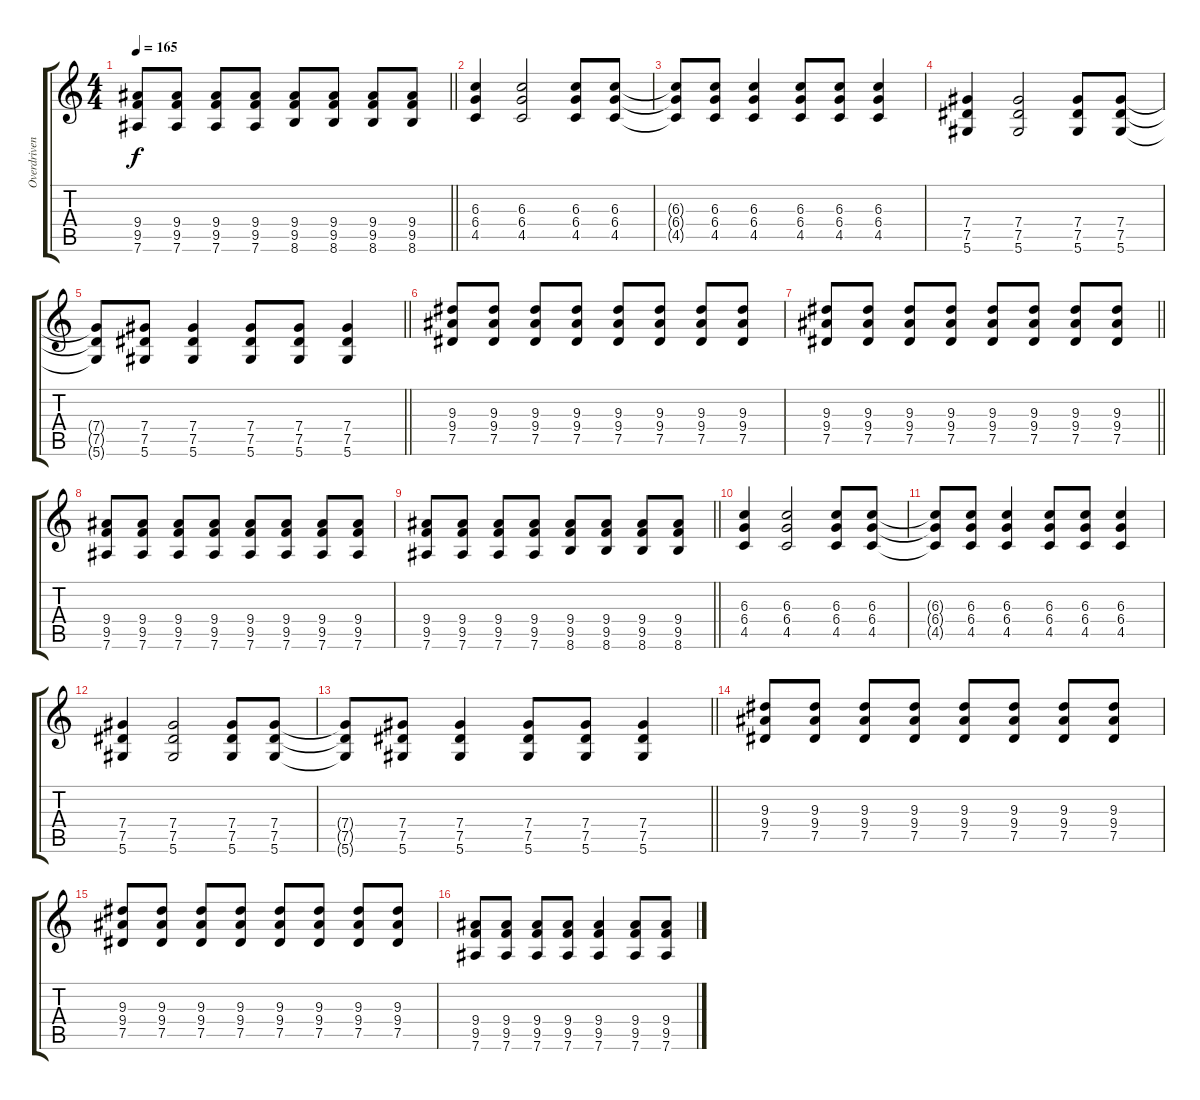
\track ("Overdriven Rhythm" "Overdriven") {instrument overdrivenguitar}
\staff {score tabs}
\tuning (Eb4 Bb3 Gb3 Db3 Ab2 Eb2) {hide}
\ts (4 4)
\tempo 165
\clef g2
\barLineRight lightlight
\ks c
(9.4 9.5 7.6).8{dy f} (9.4 9.5 7.6).8 (9.4 9.5 7.6).8 (9.4 9.5 7.6).8 (9.4 9.5 8.6).8 (9.4 9.5 8.6).8 (9.4 9.5 8.6).8 (9.4 9.5 8.6).8 |
(6.3 6.4 4.5).4 (6.3 6.4 4.5).2 (6.3 6.4 4.5).8 (6.3 6.4 4.5).8 |
(6.3{t} 6.4{t} 4.5{t}).8 (6.3 6.4 4.5).8 (6.3 6.4 4.5).4 (6.3 6.4 4.5).8 (6.3 6.4 4.5).8 (6.3 6.4 4.5).4 |
(7.4 7.5 5.6).4 (7.4 7.5 5.6).2 (7.4 7.5 5.6).8 (7.4 7.5 5.6).8 |
\barLineRight lightlight
(7.4{t} 7.5{t} 5.6{t}).8 (7.4 7.5 5.6).8 (7.4 7.5 5.6).4 (7.4 7.5 5.6).8 (7.4 7.5 5.6).8 (7.4 7.5 5.6).4 |
(9.3 9.4 7.5).8 (9.3 9.4 7.5).8 (9.3 9.4 7.5).8 (9.3 9.4 7.5).8 (9.3 9.4 7.5).8 (9.3 9.4 7.5).8 (9.3 9.4 7.5).8 (9.3 9.4 7.5).8 |
\barLineRight lightlight
(9.3 9.4 7.5).8 (9.3 9.4 7.5).8 (9.3 9.4 7.5).8 (9.3 9.4 7.5).8 (9.3 9.4 7.5).8 (9.3 9.4 7.5).8 (9.3 9.4 7.5).8 (9.3 9.4 7.5).8 |
(9.4 9.5 7.6).8 (9.4 9.5 7.6).8 (9.4 9.5 7.6).8 (9.4 9.5 7.6).8 (9.4 9.5 7.6).8 (9.4 9.5 7.6).8 (9.4 9.5 7.6).8 (9.4 9.5 7.6).8 |
\barLineRight lightlight
(9.4 9.5 7.6).8 (9.4 9.5 7.6).8 (9.4 9.5 7.6).8 (9.4 9.5 7.6).8 (9.4 9.5 8.6).8 (9.4 9.5 8.6).8 (9.4 9.5 8.6).8 (9.4 9.5 8.6).8 |
(6.3 6.4 4.5).4 (6.3 6.4 4.5).2 (6.3 6.4 4.5).8 (6.3 6.4 4.5).8 |
(6.3{t} 6.4{t} 4.5{t}).8 (6.3 6.4 4.5).8 (6.3 6.4 4.5).4 (6.3 6.4 4.5).8 (6.3 6.4 4.5).8 (6.3 6.4 4.5).4 |
(7.4 7.5 5.6).4 (7.4 7.5 5.6).2 (7.4 7.5 5.6).8 (7.4 7.5 5.6).8 |
\barLineRight lightlight
(7.4{t} 7.5{t} 5.6{t}).8 (7.4 7.5 5.6).8 (7.4 7.5 5.6).4 (7.4 7.5 5.6).8 (7.4 7.5 5.6).8 (7.4 7.5 5.6).4 |
(9.3 9.4 7.5).8 (9.3 9.4 7.5).8 (9.3 9.4 7.5).8 (9.3 9.4 7.5).8 (9.3 9.4 7.5).8 (9.3 9.4 7.5).8 (9.3 9.4 7.5).8 (9.3 9.4 7.5).8 |
(9.3 9.4 7.5).8 (9.3 9.4 7.5).8 (9.3 9.4 7.5).8 (9.3 9.4 7.5).8 (9.3 9.4 7.5).8 (9.3 9.4 7.5).8 (9.3 9.4 7.5).8 (9.3 9.4 7.5).8 |
(9.4 9.5 7.6).8 (9.4 9.5 7.6).8 (9.4 9.5 7.6).8 (9.4 9.5 7.6).8 (9.4 9.5 7.6).4 (9.4 9.5 7.6).8 (9.4 9.5 7.6).8
